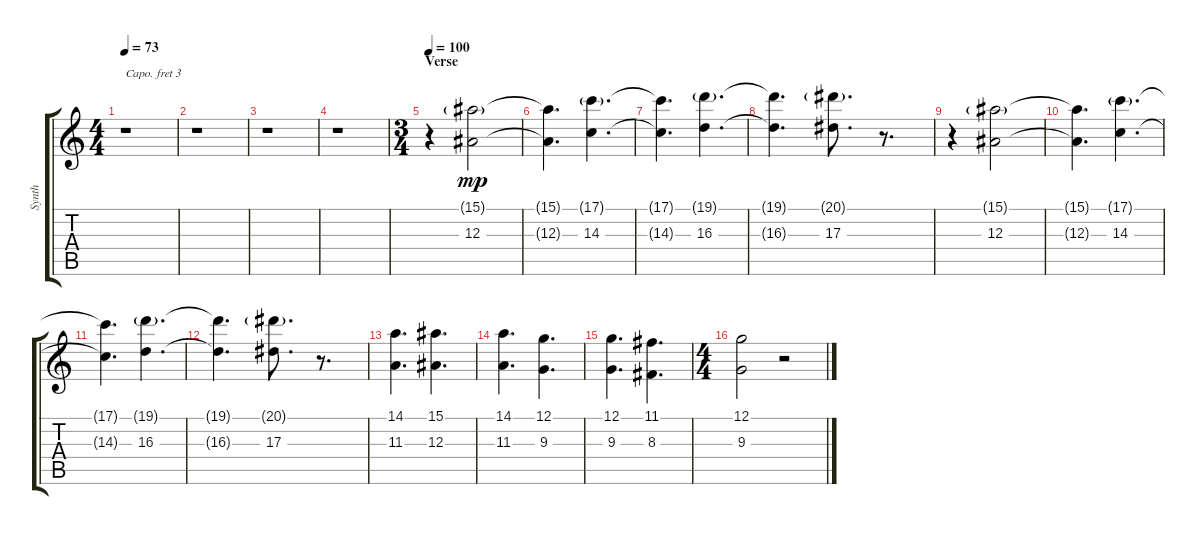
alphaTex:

\track ("Synth" "Synth") {instrument lead6voice}
\staff {score tabs}
\capo 3
\tuning (E4 B3 G3 D3 A2 E2) {hide}
\ts (4 4)
\tempo 73
\clef g2
\ks c
r.1{dy mp} |
r.1 |
r.1 |
r.1 |
\ts (3 4)
\section ("" "Verse")
\tempo 100
r.4 (15.1{g} 12.3).2 |
(15.1{t} 12.3{t}).4{d} (17.1{g} 14.3).4{d} |
(17.1{t} 14.3{t}).4{d} (19.1{g} 16.3).4{d} |
(19.1{t} 16.3{t}).4{d} (20.1{g} 17.3).8{d} r.8{d} |
r.4 (15.1{g} 12.3).2 |
(15.1{t} 12.3{t}).4{d} (17.1{g} 14.3).4{d} |
(17.1{t} 14.3{t}).4{d} (19.1{g} 16.3).4{d} |
(19.1{t} 16.3{t}).4{d} (20.1{g} 17.3).8{d} r.8{d} |
(14.1 11.3).4{d} (15.1 12.3).4{d} |
(14.1 11.3).4{d} (12.1 9.3).4{d} |
(12.1 9.3).4{d} (11.1 8.3).4{d} |
\ts (4 4)
(12.1 9.3).2 r.2
